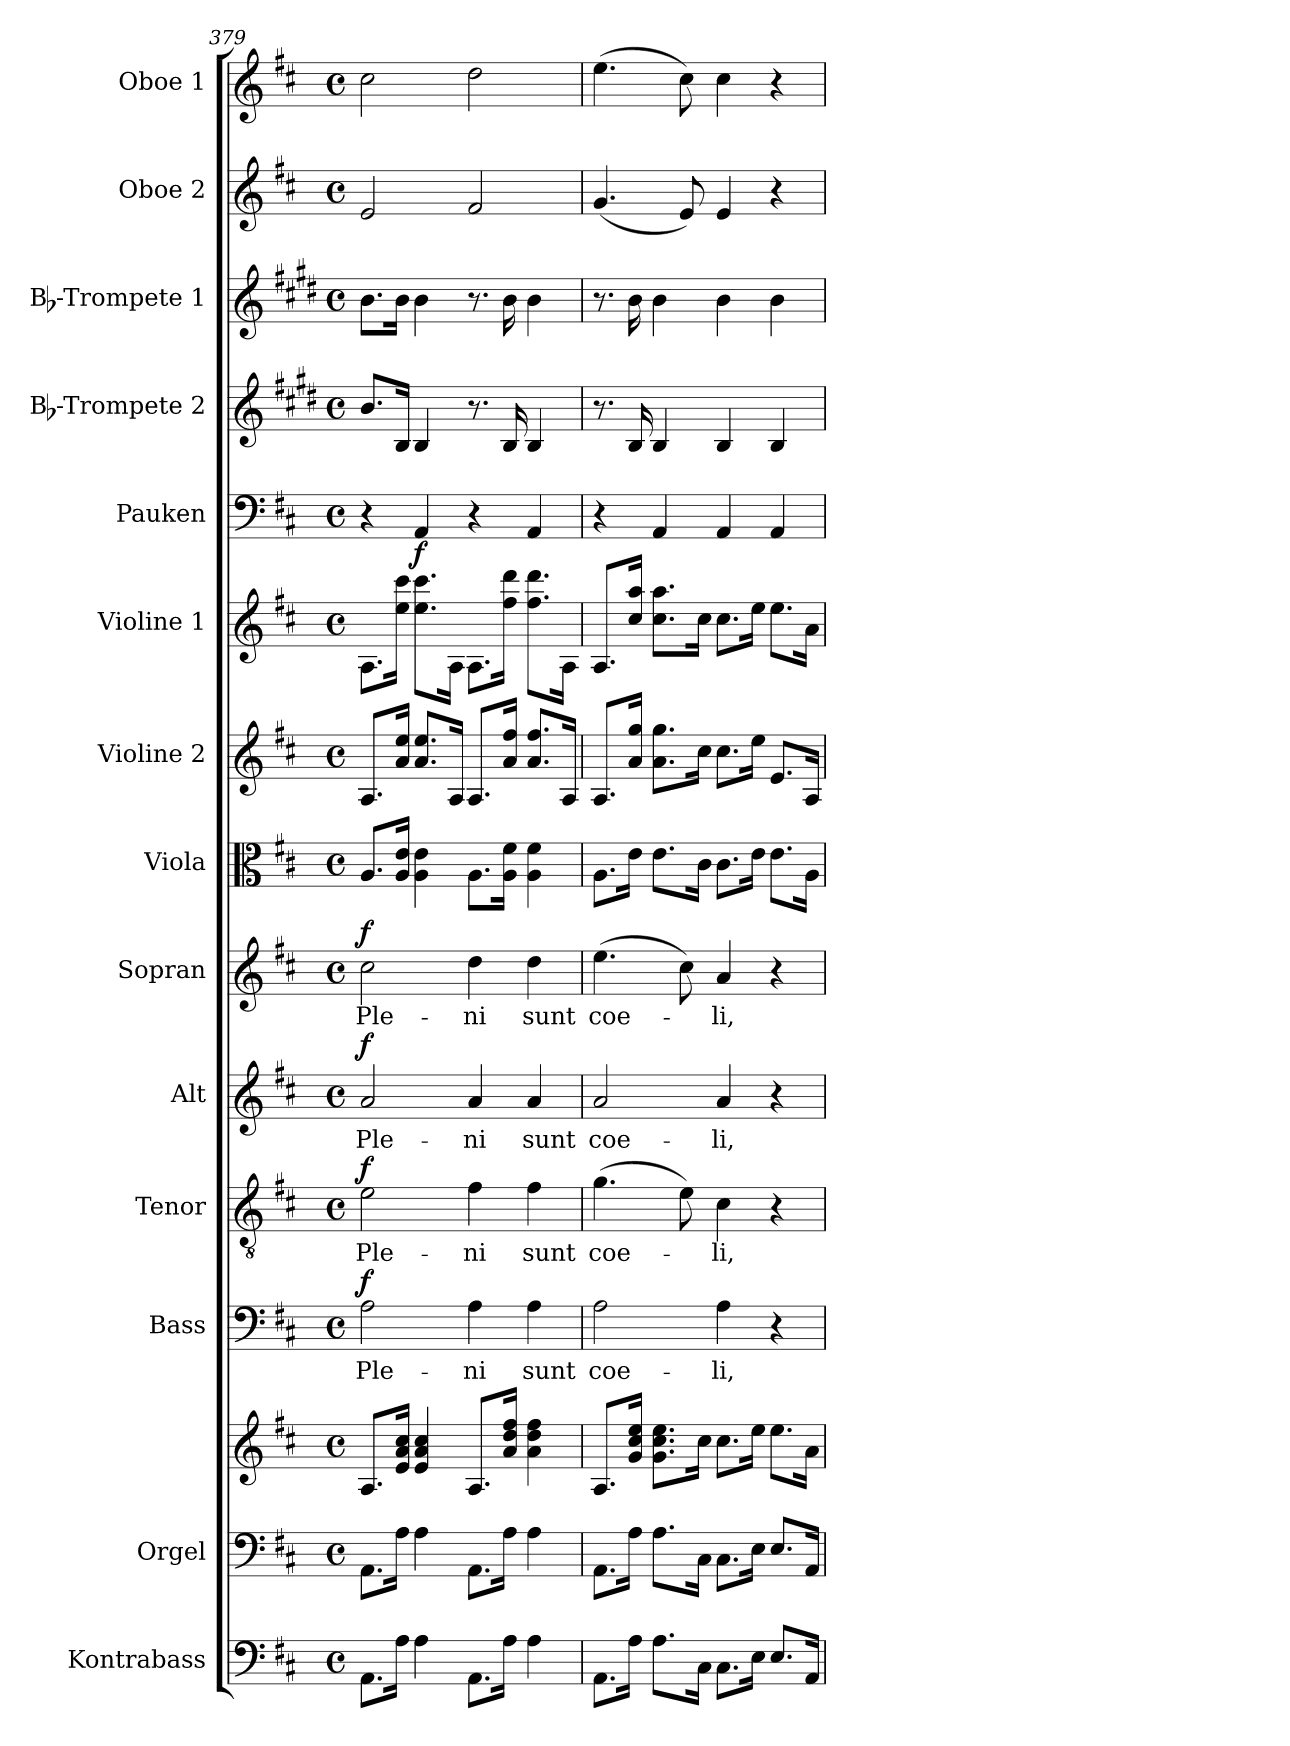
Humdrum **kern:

**kern	**kern	**kern	**kern	**text	**dynam	**kern	**text	**dynam	**kern	**text	**dynam	**kern	**text	**dynam	**kern	**kern	**kern	**kern	**dynam	**kern	**kern	**kern	**kern
*part14	*part13	*part13	*part12	*part12	*part12	*part11	*part11	*part11	*part10	*part10	*part10	*part9	*part9	*part9	*part8	*part7	*part6	*part5	*part5	*part4	*part3	*part2	*part1
*staff15	*staff14	*staff13	*staff12	*staff12	*staff12	*staff11	*staff11	*staff11	*staff10	*staff10	*staff10	*staff9	*staff9	*staff9	*staff8	*staff7	*staff6	*staff5	*staff5	*staff4	*staff3	*staff2	*staff1
*I"Kontrabass	*I"Orgel	*	*I"Bass	*	*	*I"Tenor	*	*	*I"Alt	*	*	*I"Sopran	*	*	*I"Viola	*I"Violine 2	*I"Violine 1	*I"Pauken	*	*I"Bb-Trompete 2	*I"Bb-Trompete 1	*I"Oboe 2	*I"Oboe 1
*I'Kb.	*I'Org.	*	*I'B.	*	*	*I'T.	*	*	*I'A.	*	*	*I'S.	*	*	*I'Vla.	*I'Vl. 2	*I'Vl. 1	*I'Pk.	*	*I'Bb Trp. 2	*I'Bb Trp. 1	*I'Ob. 2	*I'Ob. 1
*clefF4	*clefF4	*clefG2	*clefF4	*	*	*clefGv2	*	*	*clefG2	*	*	*clefG2	*	*	*clefC3	*clefG2	*clefG2	*clefF4	*	*clefG2	*clefG2	*clefG2	*clefG2
*ITrd7c12	*	*	*	*	*	*	*	*	*	*	*	*	*	*	*	*	*	*	*	*ITrd1c2	*ITrd1c2	*	*
*k[f#c#]	*k[f#c#]	*k[f#c#]	*k[f#c#]	*	*	*k[f#c#]	*	*	*k[f#c#]	*	*	*k[f#c#]	*	*	*k[f#c#]	*k[f#c#]	*k[f#c#]	*k[f#c#]	*	*k[f#c#]	*k[f#c#]	*k[f#c#]	*k[f#c#]
*D:	*D:	*D:	*D:	*	*	*D:	*	*	*D:	*	*	*D:	*	*	*D:	*D:	*D:	*D:	*	*D:	*D:	*D:	*D:
*M4/4	*M4/4	*M4/4	*M4/4	*	*	*M4/4	*	*	*M4/4	*	*	*M4/4	*	*	*M4/4	*M4/4	*M4/4	*M4/4	*	*M4/4	*M4/4	*M4/4	*M4/4
*met(c)	*met(c)	*met(c)	*met(c)	*	*	*met(c)	*	*	*met(c)	*	*	*met(c)	*	*	*met(c)	*met(c)	*met(c)	*met(c)	*	*met(c)	*met(c)	*met(c)	*met(c)
=379	=379	=379	=379	=379	=379	=379	=379	=379	=379	=379	=379	=379	=379	=379	=379	=379	=379	=379	=379	=379	=379	=379	=379
!	!	!	!	!LO:LY:b	!LO:DY:a	!	!LO:LY:b	!LO:DY:a	!	!LO:LY:b	!LO:DY:a	!	!LO:LY:b	!LO:DY:a	!	!	!	!	!	!	!	!	!
8.AAA\L	8.AA\L	8.A/L	2A\	Ple-	f	2e\	Ple-	f	2a/	Ple-	f	2cc#\	Ple-	f	8.A/L	8.A/L	8.A\L	4r	.	8.a/L	8.a\L	2e/	2cc#\
16AA\Jk	16A\Jk	16e/ 16a/ 16cc#/Jk	.	.	.	.	.	.	.	.	.	.	.	.	16A/ 16e/Jk	16a/ 16ee/Jk	16ee\ 16ccc#\Jk	.	.	16A/Jk	16a\Jk	.	.
!	!	!	!	!	!	!	!	!	!	!	!	!	!	!	!	!	!	!	!LO:DY:b	!	!	!	!
4AA\	4A\	4e/ 4a/ 4cc#/	.	.	.	.	.	.	.	.	.	.	.	.	4A\ 4e\	8.a/ 8.ee/L	8.ee\ 8.ccc#\L	4AA/	f	4A/	4a\	.	.
.	.	.	.	.	.	.	.	.	.	.	.	.	.	.	.	16A/Jk	16A\Jk	.	.	.	.	.	.
!	!	!	!	!LO:LY:b	!	!	!LO:LY:b	!	!	!LO:LY:b	!	!	!LO:LY:b	!	!	!	!	!	!	!	!	!	!
8.AAA\L	8.AA\L	8.A/L	4A\	-ni	.	4f#\	-ni	.	4a/	-ni	.	4dd\	-ni	.	8.A\L	8.A/L	8.A\L	4r	.	8.r	8.r	2f#/	2dd\
16AA\Jk	16A\Jk	16a/ 16dd/ 16ff#/Jk	.	.	.	.	.	.	.	.	.	.	.	.	16A\ 16f#\Jk	16a/ 16ff#/Jk	16ff#\ 16ddd\Jk	.	.	16A/	16a\	.	.
!	!	!	!	!LO:LY:b	!	!	!LO:LY:b	!	!	!LO:LY:b	!	!	!LO:LY:b	!	!	!	!	!	!	!	!	!	!
4AA\	4A\	4a\ 4dd\ 4ff#\	4A\	sunt	.	4f#\	sunt	.	4a/	sunt	.	4dd\	sunt	.	4A\ 4f#\	8.a/ 8.ff#/L	8.ff#\ 8.ddd\L	4AA/	.	4A/	4a\	.	.
.	.	.	.	.	.	.	.	.	.	.	.	.	.	.	.	16A/Jk	16A\Jk	.	.	.	.	.	.
=380	=380	=380	=380	=380	=380	=380	=380	=380	=380	=380	=380	=380	=380	=380	=380	=380	=380	=380	=380	=380	=380	=380	=380
!	!	!	!	!LO:LY:b	!	!	!LO:LY:b	!	!	!LO:LY:b	!	!	!LO:LY:b	!	!	!	!	!	!	!	!	!	!
8.AAA\L	8.AA\L	8.A/L	2A\	coe-	.	(>4.g\	coe-	.	2a/	coe-	.	(>4.ee\	coe-	.	8.A\L	8.A/L	8.A/L	4r	.	8.r	8.r	(<4.g/	(>4.ee\
16AA\Jk	16A\Jk	16g/ 16cc#/ 16ee/Jk	.	.	.	.	.	.	.	.	.	.	.	.	16e\Jk	16a/ 16gg/Jk	16cc#/ 16aa/Jk	.	.	16A/	16a\	.	.
8.AA\L	8.A\L	8.g\ 8.cc#\ 8.ee\L	.	.	.	.	.	.	.	.	.	.	.	.	8.e\L	8.a\ 8.gg\L	8.cc#\ 8.aa\L	4AA/	.	4A/	4a\	.	.
.	.	.	.	.	.	8e\)	.	.	.	.	.	8cc#\)	.	.	.	.	.	.	.	.	.	8e/)	8cc#\)
16CC#\Jk	16C#\Jk	16cc#\Jk	.	.	.	.	.	.	.	.	.	.	.	.	16c#\Jk	16cc#\Jk	16cc#\Jk	.	.	.	.	.	.
!	!	!	!	!LO:LY:b	!	!	!LO:LY:b	!	!	!LO:LY:b	!	!	!LO:LY:b	!	!	!	!	!	!	!	!	!	!
8.CC#\L	8.C#\L	8.cc#\L	4A\	-li,	.	4c#\	-li,	.	4a/	-li,	.	4a/	-li,	.	8.c#\L	8.cc#\L	8.cc#\L	4AA/	.	4A/	4a\	4e/	4cc#\
16EE\Jk	16E\Jk	16ee\Jk	.	.	.	.	.	.	.	.	.	.	.	.	16e\Jk	16ee\Jk	16ee\Jk	.	.	.	.	.	.
8.EE/L	8.E/L	8.ee\L	4r	.	.	4r	.	.	4r	.	.	4r	.	.	8.e\L	8.e/L	8.ee\L	4AA/	.	4A/	4a\	4r	4r
16AAA/Jk	16AA/Jk	16a\Jk	.	.	.	.	.	.	.	.	.	.	.	.	16A\Jk	16A/Jk	16a\Jk	.	.	.	.	.	.
=	=	=	=	=	=	=	=	=	=	=	=	=	=	=	=	=	=	=	=	=	=	=	=
*-	*-	*-	*-	*-	*-	*-	*-	*-	*-	*-	*-	*-	*-	*-	*-	*-	*-	*-	*-	*-	*-	*-	*-
